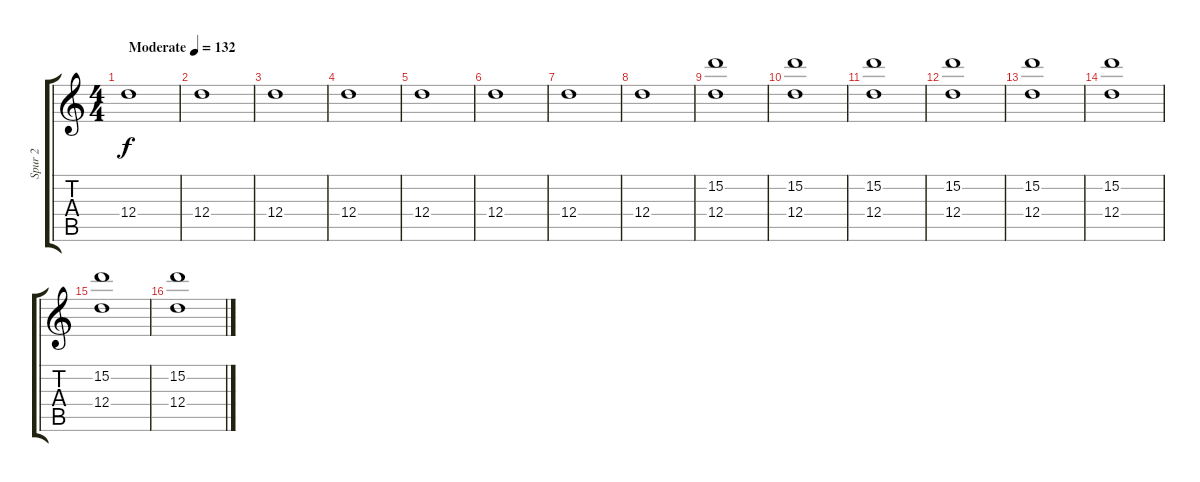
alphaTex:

\track ("Spur 2" "Spur 2") {instrument acousticguitarnylon}
\staff {score tabs}
\tuning (E4 B3 G3 D3 A2 E2) {hide}
\ts (4 4)
\tempo (132 "Moderate")
\clef g2
\ks c
12.4.1{dy f instrument acousticguitarnylon} |
12.4.1 |
12.4.1 |
12.4.1 |
12.4.1 |
12.4.1 |
12.4.1 |
12.4.1 |
(15.2 12.4).1 |
(15.2 12.4).1 |
(15.2 12.4).1 |
(15.2 12.4).1 |
(15.2 12.4).1 |
(15.2 12.4).1 |
(15.2 12.4).1 |
(15.2 12.4).1
